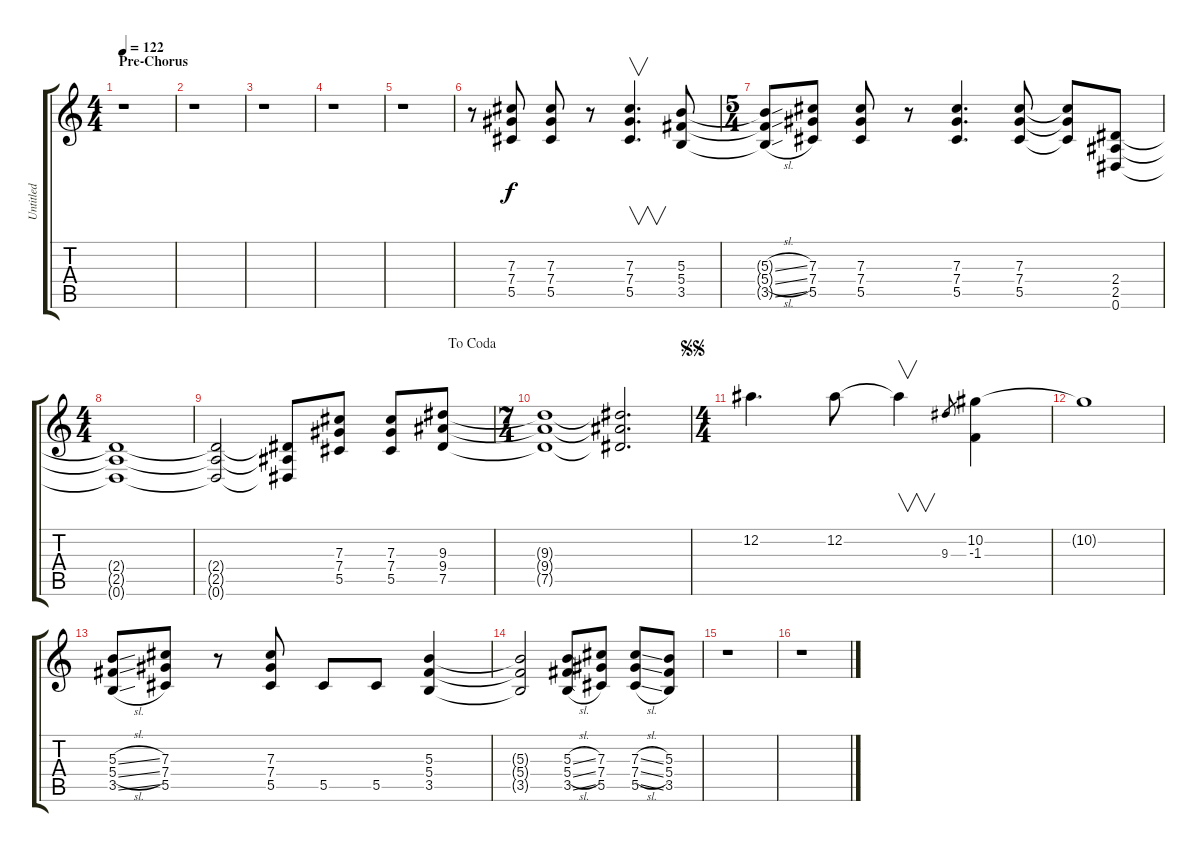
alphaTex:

\track ("Untitled" "Untitled") {instrument distortionguitar}
\staff {score tabs}
\tuning (Eb4 Bb3 Gb3 Db3 Ab2 Eb2) {hide}
\ts (4 4)
\section ("" "Pre-Chorus")
\tempo 122
\clef g2
\ks c
r.1{dy f} |
r.1 |
r.1 |
r.1 |
r.1 |
r.8 (7.3 7.4 5.5).8 (7.3 7.4 5.5).8 r.8 (7.3 7.4 5.5).4{v d} (5.3 5.4 3.5).8 |
\ts (5 4)
(5.3{sl t} 5.4{sl t} 3.5{sl t}).8 (7.3 7.4 5.5).8 (7.3 7.4 5.5).8 r.8 (7.3 7.4 5.5).4{d} (7.3 7.4 5.5).8 (7.3{t} 7.4{t} 5.5{t}).8 (2.4 2.5 0.6).8 |
\ts (4 4)
(2.4{t} 2.5{t} 0.6{t}).1 |
\jump dacoda
(2.4{t} 2.5{t} 0.6{t}).2 (2.4{t} 2.5{t} 0.6{t}).8 (7.3 7.4 5.5).8 (7.3 7.4 5.5).8 (9.3 9.4 7.5).8 |
\ts (7 4)
(9.3{t} 9.4{t} 7.5{t}).1 (9.3{t} 9.4{t} 7.5{t}).2{d} |
\ts (4 4)
\jump segnosegno
12.2.4{d} 12.2.8 12.2{t}.4{v} 9.3.8{gr} (10.2 -1.3).4 |
10.2{t}.1 |
(5.3{sl} 5.4{sl} 3.5{sl}).8 (7.3 7.4 5.5).8 r.8 (7.3 7.4 5.5).8 5.5.8 5.5.8 (5.3 5.4 3.5).4 |
(5.3{t} 5.4{t} 3.5{t}).2 (5.3{sl} 5.4{sl} 3.5{sl}).8 (7.3 7.4 5.5).8 (7.3{sl} 7.4{sl} 5.5{sl}).8 (5.3 5.4 3.5).8 |
r.1 |
r.1
